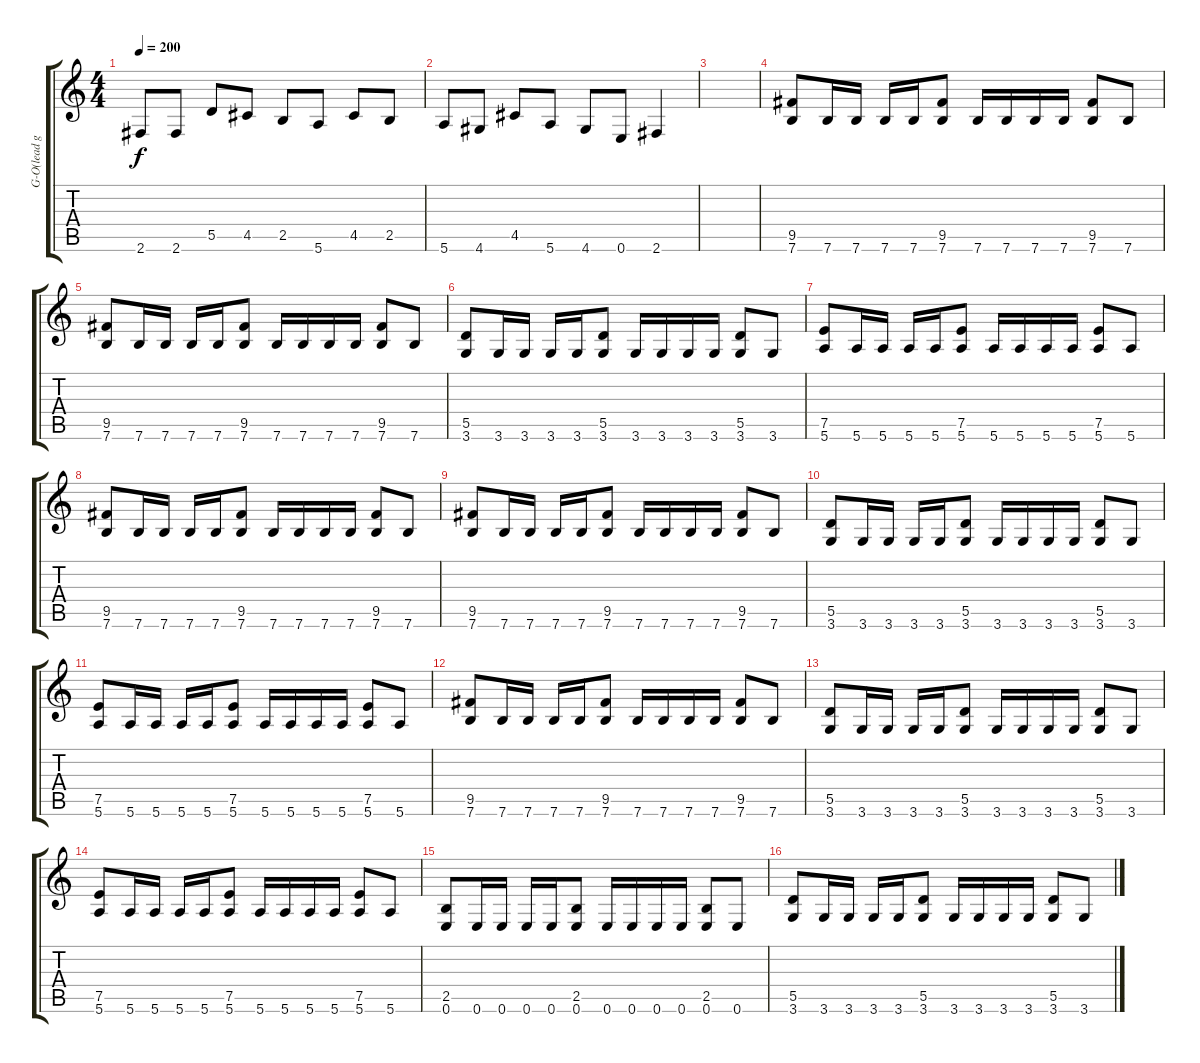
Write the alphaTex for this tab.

\track ("G-O(lead guitar)" "G-O(lead g") {instrument distortionguitar}
\staff {score tabs}
\tuning (E4 B3 G3 D3 A2 E2) {hide}
\ts (4 4)
\tempo 200
\clef g2
\ks c
2.6.8{dy f} 2.6.8 5.5.8 4.5.8 2.5.8 5.6.8 4.5.8 2.5.8 |
5.6.8 4.6.8 4.5.8 5.6.8 4.6.8 0.6.8 2.6.4 |
|
(9.5 7.6).8 7.6.16 7.6.16 7.6.16 7.6.16 (9.5 7.6).8 7.6.16 7.6.16 7.6.16 7.6.16 (9.5 7.6).8 7.6.8 |
(9.5 7.6).8 7.6.16 7.6.16 7.6.16 7.6.16 (9.5 7.6).8 7.6.16 7.6.16 7.6.16 7.6.16 (9.5 7.6).8 7.6.8 |
(5.5 3.6).8 3.6.16 3.6.16 3.6.16 3.6.16 (5.5 3.6).8 3.6.16 3.6.16 3.6.16 3.6.16 (5.5 3.6).8 3.6.8 |
(7.5 5.6).8 5.6.16 5.6.16 5.6.16 5.6.16 (7.5 5.6).8 5.6.16 5.6.16 5.6.16 5.6.16 (7.5 5.6).8 5.6.8 |
(9.5 7.6).8 7.6.16 7.6.16 7.6.16 7.6.16 (9.5 7.6).8 7.6.16 7.6.16 7.6.16 7.6.16 (9.5 7.6).8 7.6.8 |
(9.5 7.6).8 7.6.16 7.6.16 7.6.16 7.6.16 (9.5 7.6).8 7.6.16 7.6.16 7.6.16 7.6.16 (9.5 7.6).8 7.6.8 |
(5.5 3.6).8 3.6.16 3.6.16 3.6.16 3.6.16 (5.5 3.6).8 3.6.16 3.6.16 3.6.16 3.6.16 (5.5 3.6).8 3.6.8 |
(7.5 5.6).8 5.6.16 5.6.16 5.6.16 5.6.16 (7.5 5.6).8 5.6.16 5.6.16 5.6.16 5.6.16 (7.5 5.6).8 5.6.8 |
(9.5 7.6).8 7.6.16 7.6.16 7.6.16 7.6.16 (9.5 7.6).8 7.6.16 7.6.16 7.6.16 7.6.16 (9.5 7.6).8 7.6.8 |
(5.5 3.6).8 3.6.16 3.6.16 3.6.16 3.6.16 (5.5 3.6).8 3.6.16 3.6.16 3.6.16 3.6.16 (5.5 3.6).8 3.6.8 |
(7.5 5.6).8 5.6.16 5.6.16 5.6.16 5.6.16 (7.5 5.6).8 5.6.16 5.6.16 5.6.16 5.6.16 (7.5 5.6).8 5.6.8 |
(2.5 0.6).8 0.6.16 0.6.16 0.6.16 0.6.16 (2.5 0.6).8 0.6.16 0.6.16 0.6.16 0.6.16 (2.5 0.6).8 0.6.8 |
(5.5 3.6).8 3.6.16 3.6.16 3.6.16 3.6.16 (5.5 3.6).8 3.6.16 3.6.16 3.6.16 3.6.16 (5.5 3.6).8 3.6.8
